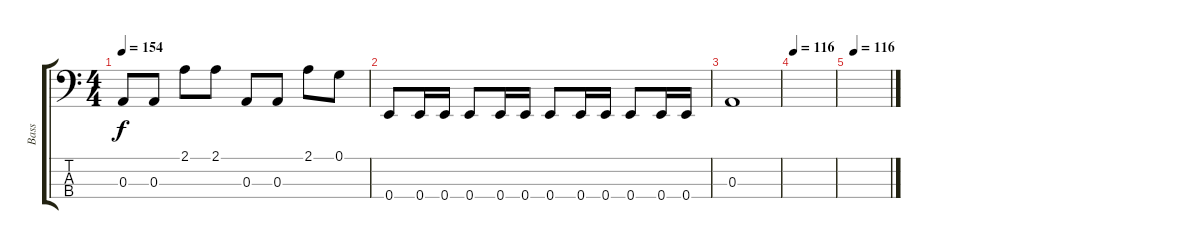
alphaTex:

\track ("Bass" "Bass") {instrument electricbasspick}
\staff {score tabs}
\tuning (G2 D2 A1 E1) {hide}
\ts (4 4)
\tempo 154
\clef f4
\ks c
0.3.8{dy f} 0.3.8 2.1.8 2.1.8 0.3.8 0.3.8 2.1.8 0.1.8 |
0.4.8 0.4.16 0.4.16 0.4.8 0.4.16 0.4.16 0.4.8 0.4.16 0.4.16 0.4.8 0.4.16 0.4.16 |
0.3.1 |
\tempo 116
|
\tempo (116 0.125)
